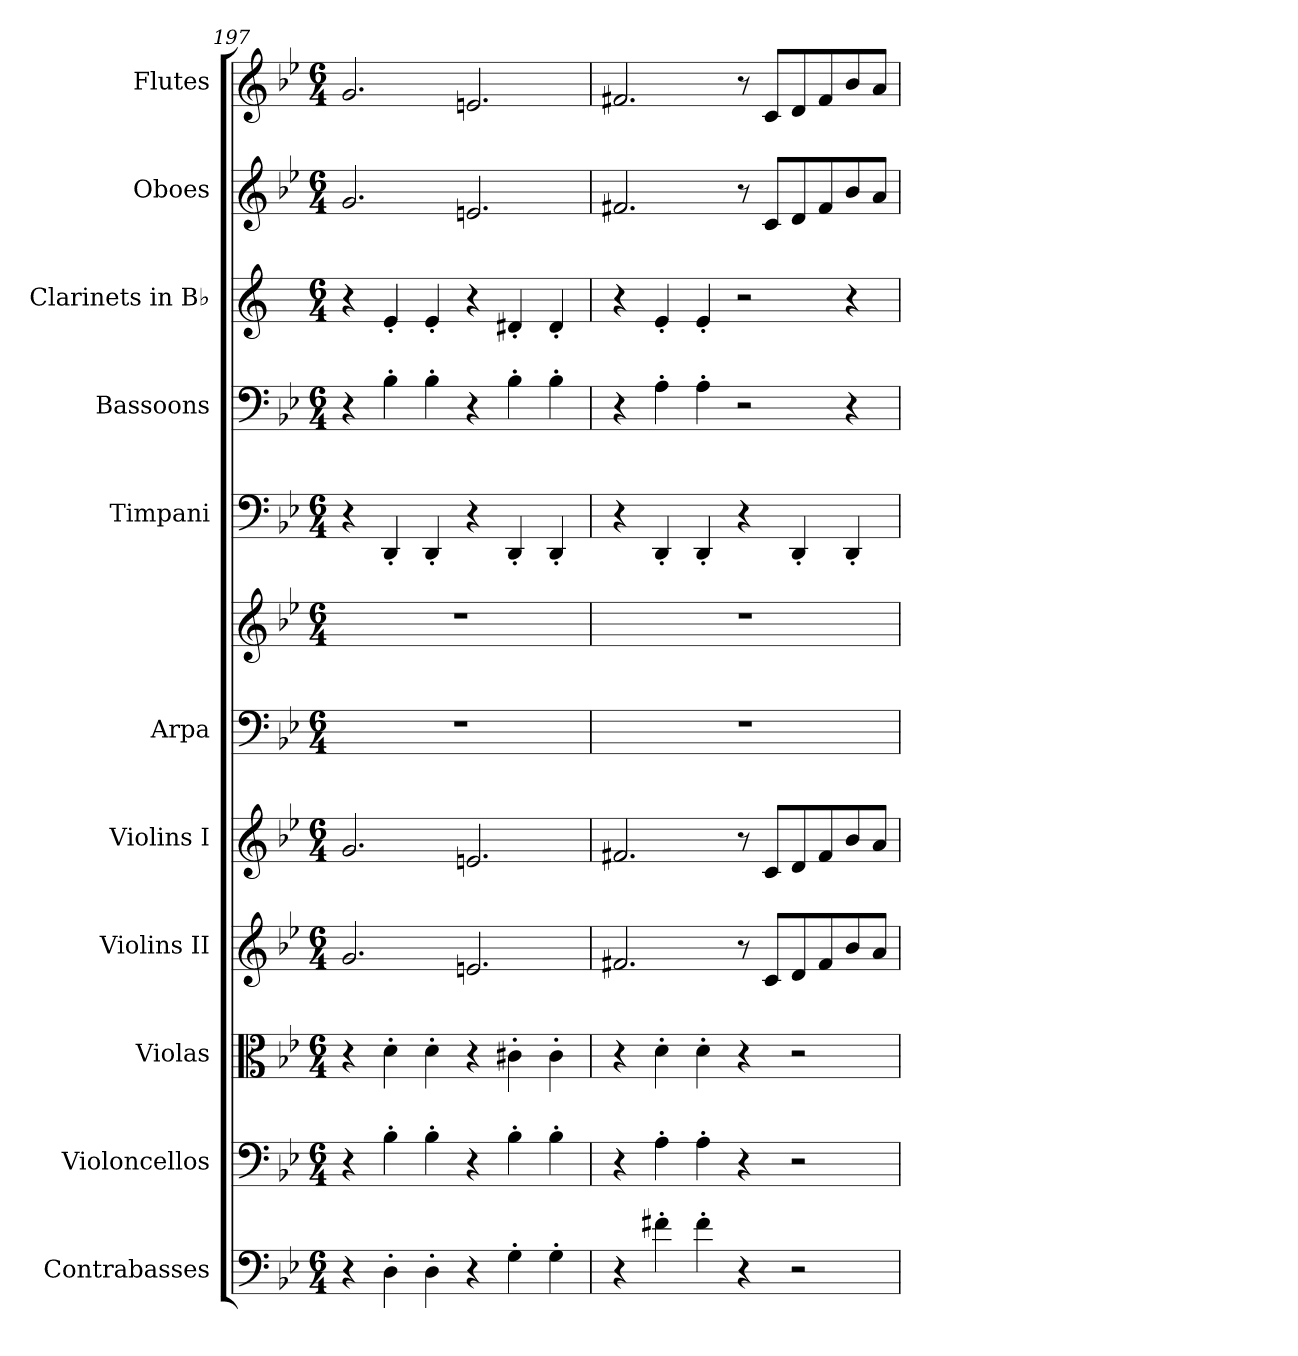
**kern	**kern	**kern	**kern	**kern	**kern	**kern	**kern	**kern	**kern	**kern	**kern
*part11	*part10	*part9	*part8	*part7	*part6	*part6	*part5	*part4	*part3	*part2	*part1
*staff12	*staff11	*staff10	*staff9	*staff8	*staff7	*staff6	*staff5	*staff4	*staff3	*staff2	*staff1
*I"Contrabasses	*I"Violoncellos	*I"Violas	*I"Violins II	*I"Violins I	*I"Arpa	*	*I"Timpani	*I"Bassoons	*I"Clarinets in B♭	*I"Oboes	*I"Flutes
*I'Cb.	*I'Vc.	*I'Vla.	*I'Vln. II	*I'Vln. I	*I'Arp.	*	*I'Timp.	*I'Bsn.	*	*I'Ob.	*I'Fl.
*clefF4	*clefF4	*clefC3	*clefG2	*clefG2	*clefF4	*clefG2	*clefF4	*clefF4	*clefG2	*clefG2	*clefG2
*ITrd7c12	*	*	*	*	*	*	*	*	*ITrd1c2	*	*
*k[b-e-]	*k[b-e-]	*k[b-e-]	*k[b-e-]	*k[b-e-]	*k[b-e-]	*k[b-e-]	*k[b-e-]	*k[b-e-]	*k[b-e-]	*k[b-e-]	*k[b-e-]
*M6/4	*M6/4	*M6/4	*M6/4	*M6/4	*M6/4	*M6/4	*M6/4	*M6/4	*M6/4	*M6/4	*M6/4
=197	=197	=197	=197	=197	=197	=197	=197	=197	=197	=197	=197
4r	4r	4r	2.g/	2.g/	1.r	1.r	4r	4r	4r	2.g/	2.g/
4DD'\	4B-'\	4d'\	.	.	.	.	4DD'/	4B-'\	4d'/	.	.
4DD'\	4B-'\	4d'\	.	.	.	.	4DD'/	4B-'\	4d'/	.	.
4r	4r	4r	2.en/	2.en/	.	.	4r	4r	4r	2.en/	2.en/
4GG'\	4B-'\	4c#X'\	.	.	.	.	4DD'/	4B-'\	4c#X'/	.	.
4GG'\	4B-'\	4c#'\	.	.	.	.	4DD'/	4B-'\	4c#'/	.	.
=198	=198	=198	=198	=198	=198	=198	=198	=198	=198	=198	=198
4r	4r	4r	2.f#X/	2.f#X/	1.r	1.r	4r	4r	4r	2.f#X/	2.f#X/
4F#X'\	4A'\	4d'\	.	.	.	.	4DD'/	4A'\	4d'/	.	.
4F#'\	4A'\	4d'\	.	.	.	.	4DD'/	4A'\	4d'/	.	.
4r	4r	4r	8r	8r	.	.	4r	2r	2r	8r	8r
.	.	.	8c/L	8c/L	.	.	.	.	.	8c/L	8c/L
2r	2r	2r	8d/	8d/	.	.	4DD'/	.	.	8d/	8d/
.	.	.	8f#/	8f#/	.	.	.	.	.	8f#/	8f#/
.	.	.	8b-/	8b-/	.	.	4DD'/	4r	4r	8b-/	8b-/
.	.	.	8a/J	8a/J	.	.	.	.	.	8a/J	8a/J
=	=	=	=	=	=	=	=	=	=	=	=
*-	*-	*-	*-	*-	*-	*-	*-	*-	*-	*-	*-
